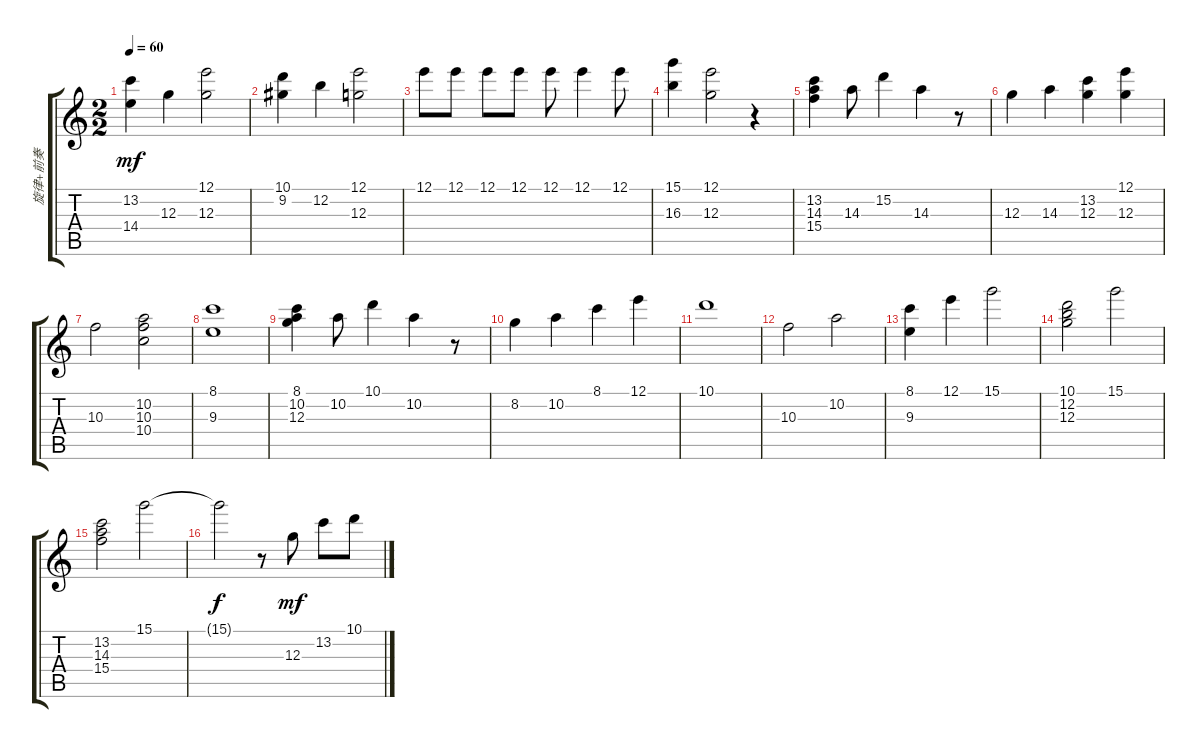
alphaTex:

\track ("旋律+前奏" "旋律+前奏") {instrument acousticguitarnylon}
\staff {score tabs}
\tuning (E4 B3 G3 D3 A2 E2) {hide}
\ts (2 2)
\tempo 60
\clef g2
\ks c
(13.2 14.4).4{dy mf} 12.3.4 (12.1 12.3).2 |
(10.1 9.2).4 12.2.4 (12.1 12.3).2 |
12.1.8 12.1.8 12.1.8 12.1.8 12.1.8 12.1.4 12.1.8 |
(15.1 16.3).4 (12.1 12.3).2 r.4 |
(13.2 14.3 15.4).4 14.3.8 15.2.4 14.3.4 r.8 |
12.3.4 14.3.4 (13.2 12.3).4 (12.1 12.3).4 |
10.3.2 (10.2 10.3 10.4).2 |
(8.1 9.3).1 |
(8.1 10.2 12.3).4 10.2.8 10.1.4 10.2.4 r.8 |
8.2.4 10.2.4 8.1.4 12.1.4 |
10.1.1 |
10.3.2 10.2.2 |
(8.1 9.3).4 12.1.4 15.1.2 |
(10.1 12.2 12.3).2 15.1.2 |
(13.2 14.3 15.4).2 15.1.2 |
15.1{t}.2{dy f} r.8 12.3.8{dy mf} 13.2.8 10.1.8
